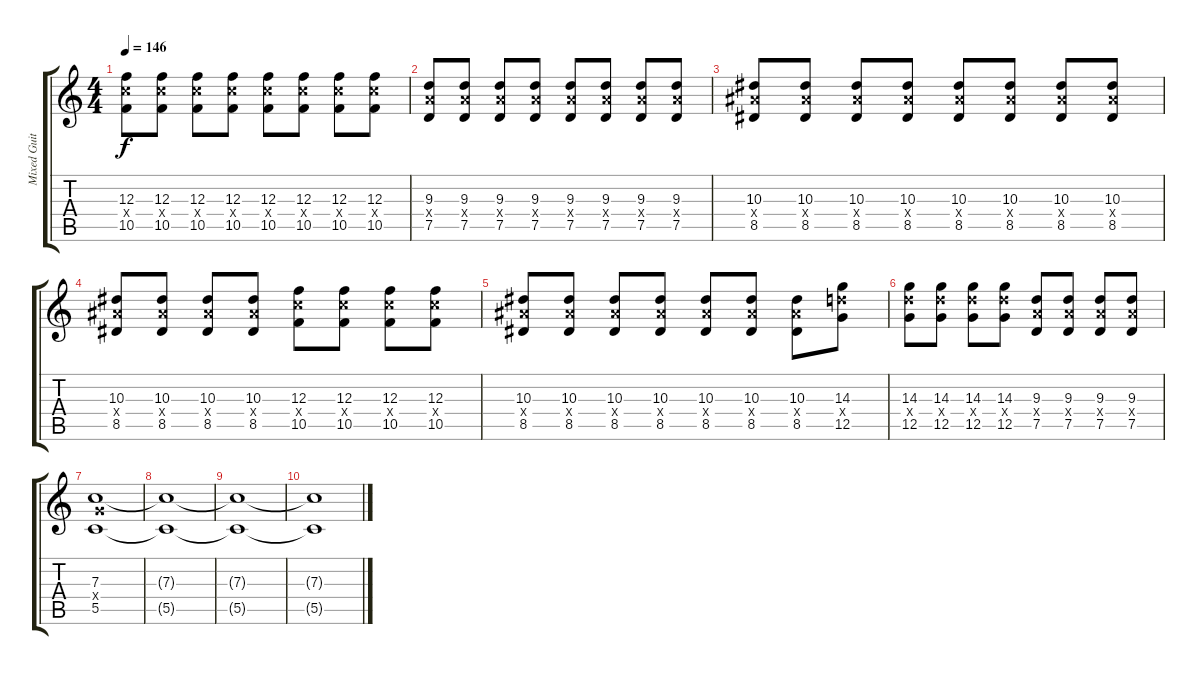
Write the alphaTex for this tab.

\track ("Mixed Guitar" "Mixed Guit") {instrument distortionguitar}
\staff {score tabs}
\tuning (D4 A3 F3 C3 G2 C2) {hide}
\ts (4 4)
\tempo 146
\clef g2
\ks c
(12.3 12.4{x} 10.5).8{dy f} (12.3 12.4{x} 10.5).8 (12.3 12.4{x} 10.5).8 (12.3 12.4{x} 10.5).8 (12.3 12.4{x} 10.5).8 (12.3 12.4{x} 10.5).8 (12.3 12.4{x} 10.5).8 (12.3 12.4{x} 10.5).8 |
(9.3 9.4{x} 7.5).8 (9.3 9.4{x} 7.5).8 (9.3 9.4{x} 7.5).8 (9.3 9.4{x} 7.5).8 (9.3 9.4{x} 7.5).8 (9.3 9.4{x} 7.5).8 (9.3 9.4{x} 7.5).8 (9.3 9.4{x} 7.5).8 |
(10.3 10.4{x} 8.5).8 (10.3 10.4{x} 8.5).8 (10.3 10.4{x} 8.5).8 (10.3 10.4{x} 8.5).8 (10.3 10.4{x} 8.5).8 (10.3 10.4{x} 8.5).8 (10.3 10.4{x} 8.5).8 (10.3 10.4{x} 8.5).8 |
(10.3 10.4{x} 8.5).8 (10.3 10.4{x} 8.5).8 (10.3 10.4{x} 8.5).8 (10.3 10.4{x} 8.5).8 (12.3 12.4{x} 10.5).8 (12.3 12.4{x} 10.5).8 (12.3 12.4{x} 10.5).8 (12.3 12.4{x} 10.5).8 |
(10.3 10.4{x} 8.5).8 (10.3 10.4{x} 8.5).8 (10.3 10.4{x} 8.5).8 (10.3 10.4{x} 8.5).8 (10.3 10.4{x} 8.5).8 (10.3 10.4{x} 8.5).8 (10.3 10.4{x} 8.5).8 (14.3 14.4{x} 12.5).8 |
(14.3 14.4{x} 12.5).8 (14.3 14.4{x} 12.5).8 (14.3 14.4{x} 12.5).8 (14.3 14.4{x} 12.5).8 (9.3 9.4{x} 7.5).8 (9.3 9.4{x} 7.5).8 (9.3 9.4{x} 7.5).8 (9.3 9.4{x} 7.5).8 |
(7.3 7.4{x} 5.5).1 |
(7.3{t} 5.5{t}).1 |
(7.3{t} 5.5{t}).1 |
(7.3{t} 5.5{t}).1
